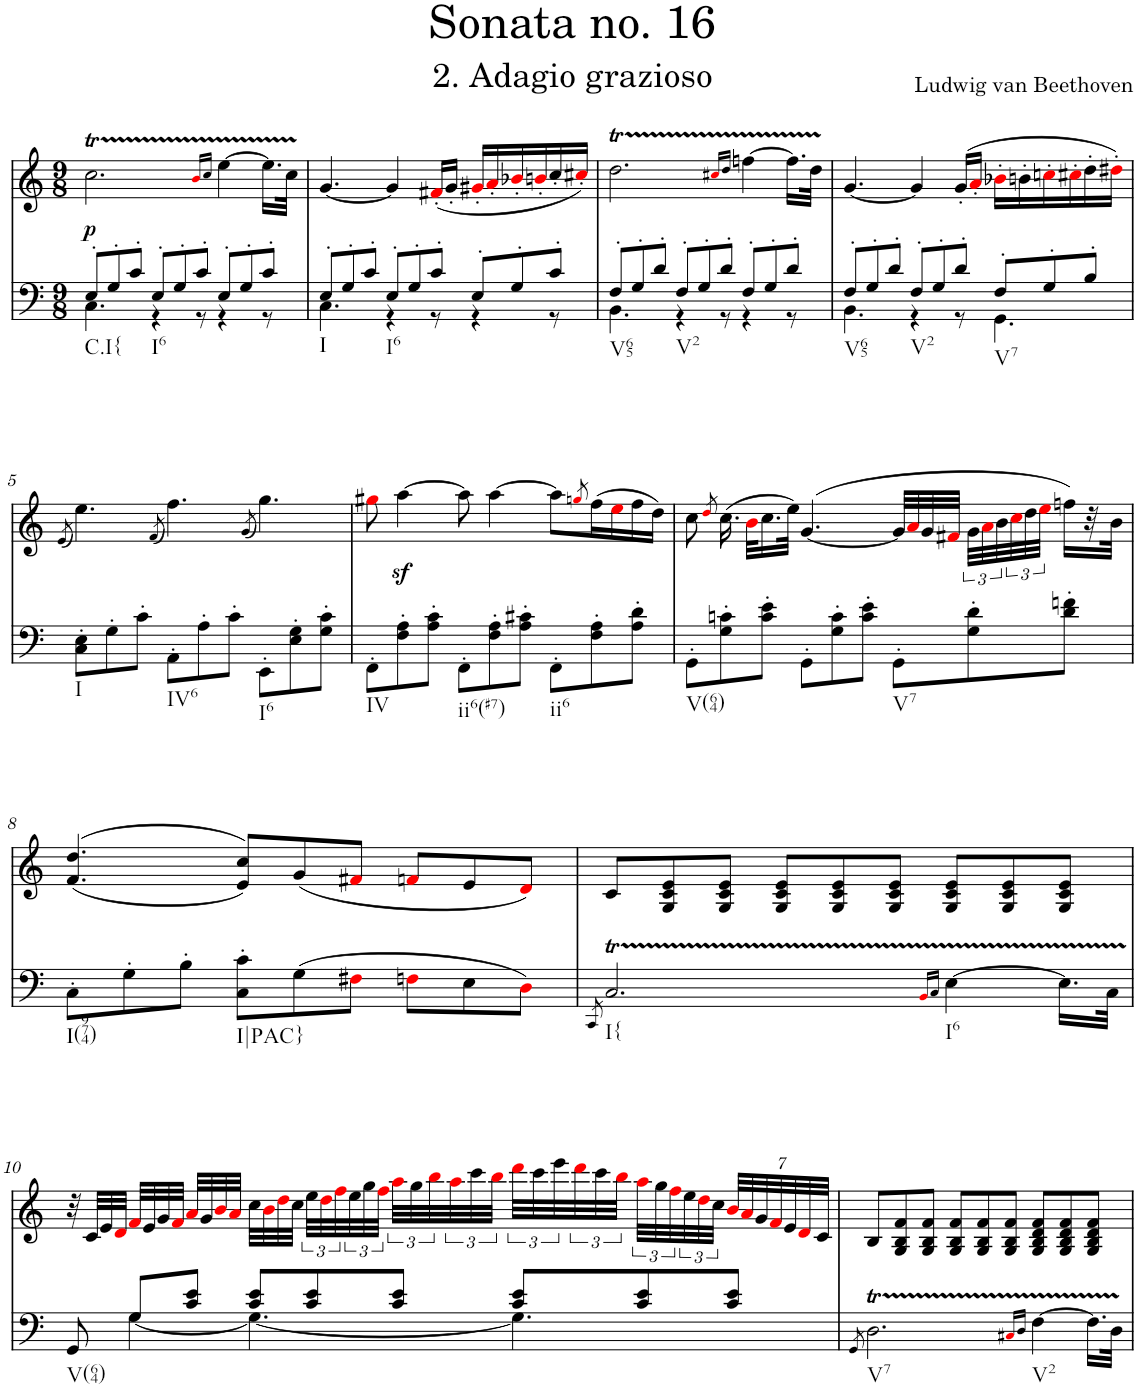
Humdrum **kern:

**kern	**kern	**text	**dynam
*part2	*part1	*part1	*part1
*staff2	*staff1	*staff1	*staff1
*I"Piano	*I"Piano	*	*
*I'Pno	*I'Pno	*	*
*clefF4	*clefG2	*	*
*k[]	*k[]	*	*
*M9/8	*M9/8	*	*
=1	=1	=1	=1
*^	*	*	*
!LO:TX:b:t=C.I{	!	!	!	!
!	!	!	!LO:LY:b	!LO:DY:b
8E'/L	4.C\	2.ccT\	p	p
8G'/	.	.	.	.
8c'/J	.	.	.	.
!LO:TX:b:t=I6	!	!	!	!
8E'/L	4r	.	.	.
8G'/	.	.	.	.
8c'/J	8r	.	.	.
.	.	16qbi/LL	.	.
.	.	16qcc/JJ	.	.
8E'/L	4r	[4ee\	.	.
8G'/	.	.	.	.
8c'/J	8r	16.ee\LL]	.	.
.	.	32ccTTT\JJk	.	.
=2	=2	=2	=2	=2
!LO:TX:b:t=I	!	!	!	!
8E'/L	4.C\	[4.g/	.	.
8G'/	.	.	.	.
8c'/J	.	.	.	.
!LO:TX:b:t=I6	!	!	!	!
8E'/L	4r	4g/]	.	.
8G'/	.	.	.	.
8c'/J	8r	(16f#X'i/LL	.	.
.	.	16g'/JJ	.	.
8E'/L	4r	16g#X'i/LL	.	.
.	.	16a'i/	.	.
8G'/	.	16b-X'i/	.	.
.	.	16bn'i/	.	.
8c'/J	8r	16cc'/	.	.
.	.	16cc#X'i/JJ)	.	.
=3	=3	=3	=3	=3
!LO:TX:b:t=V65	!	!	!	!
8F'/L	4.BB\	2.ddT\	.	.
8G'/	.	.	.	.
8d'/J	.	.	.	.
!LO:TX:b:t=V2	!	!	!	!
8F'/L	4r	.	.	.
8G'/	.	.	.	.
8d'/J	8r	.	.	.
.	.	16qcc#Xi/LL	.	.
.	.	16qdd/JJ	.	.
8F'/L	4r	[4ffn\	.	.
8G'/	.	.	.	.
8d'/J	8r	16.ff\LL]	.	.
.	.	32ddTTT\JJk	.	.
=4	=4	=4	=4	=4
!LO:TX:b:t=V65	!	!	!	!
8F'/L	4.BB\	[4.g/	.	.
8G'/	.	.	.	.
8d'/J	.	.	.	.
!LO:TX:b:t=V2	!	!	!	!
8F'/L	4r	4g/]	.	.
8G'/	.	.	.	.
8d'/J	8r	(16g'/LL	.	.
.	.	16a'i/JJ	.	.
!LO:TX:b:t=V7	!	!	!	!
8F'/L	4.GG\	16b-X'i\LL	.	.
.	.	16bn'\	.	.
8G'/	.	16ccn'i\	.	.
.	.	16cc#X'i\	.	.
8B'/J	.	16dd'\	.	.
.	.	16dd#X'i\JJ)	.	.
*v	*v	*	*	*
!!LO:LB:g=z
=5	=5	=5	=5
.	(8qe/	.	.
!LO:TX:b:t=I	!	!	!
!	!	!LO:LY:b	!
8C\' 8E\'L	4.ee\)	<	.
8G'\	.	.	.
8c'\J	.	.	.
.	(8qf/	.	.
!LO:TX:b:t=IV6	!	!	!
8AA'\L	4.ff\)	.	.
8A'\	.	.	.
8c'\J	.	.	.
.	(8qg/	.	.
!LO:TX:b:t=I6	!	!	!
8EE'\L	4.gg\)	.	.
8E\' 8G\'	.	.	.
8G\' 8c\'J	.	.	.
=6	=6	=6	=6
!LO:TX:b:t=IV	!	!	!
8FF'\L	8gg#Xi\	.	.
!	!	!LO:LY:b	!
8F\' 8A\'	[4aaz<\	sf	.
8A\' 8c\'J	.	.	.
!LO:TX:b:t=ii6(#7)	!	!	!
8FF'\L	8aa\]	.	.
!	!	!LO:LY:b	!
8F\' 8A\'	[4aa\	sf	.
8A\' 8c#X\'J	.	.	.
!LO:TX:b:t=ii6	!	!	!
!	!	!LO:LY:b	!
8FF'\L	8aa\L]	>	.
.	8qggni/	.	.
8F\' 8A\'	(16ff\L	.	.
.	16eei\	.	.
8A\' 8d\'J	16ff\	.	.
!	!	!LO:LY:b	!
.	16dd\JJ)	]	.
=7	=7	=7	=7
!LO:TX:b:t=V(64)	!	!	!
!	!	!LO:LY:b	!
8GG'\L	8cc\	p	.
.	8qddi/	.	.
8G\' 8cn\'	(16.cc\	.	.
.	32bi\KLL	.	.
8c\' 8e\'J	16.cc\	.	.
.	32ee\JJk)	.	.
8GG'\L	(>[4.g/	.	.
8G\' 8c\'	.	.	.
8c\' 8e\'J	.	.	.
!LO:TX:b:t=V7	!	!	!
8GG'\L	32g/LLL]	.	.
.	32ai/	.	.
.	32g/	.	.
.	32f#Xi/JJJ	.	.
8G\' 8d\'	48g\LLL	.	.
.	48ai\	.	.
.	48b\	.	.
.	48cci\	.	.
.	48dd\	.	.
.	48eei\JJJ	.	.
8d\' 8fn\'J	16ffn\LL)	.	.
.	32r	.	.
.	32b\JJJ	.	.
!!LO:LB:g=z
=8	=8	=8	=8
!LO:TX:b:t=I(974)	!	!	!
8C'\L	((>4.f/ 4.dd/	.	.
8G'\	.	.	.
8B'\J	.	.	.
!LO:TX:b:t=I|PAC}	!	!	!
8C\' 8c\'L	8e/ 8cc/L))	.	.
(8G\	(8g/	.	.
8F#Xi\J	8f#Xi/J	.	.
8Fni\L	8fni/L	.	.
8E\	8e/	.	.
8Di\J)	8di/J)	.	.
=9	=9	=9	=9
8qCC/	.	.	.
!LO:TX:b:t=I{	!	!	!
2.CT/	8c/L	.	.
.	8G/ 8c/ 8e/	.	.
.	8G/ 8c/ 8e/J	.	.
.	8G/ 8c/ 8e/L	.	.
.	8G/ 8c/ 8e/	.	.
.	8G/ 8c/ 8e/J	.	.
16qBBi/LL	.	.	.
16qC/JJ	.	.	.
!LO:TX:b:t=I6	!	!	!
[4E\	8G/ 8c/ 8e/L	.	.
.	8G/ 8c/ 8e/	.	.
16.E\LL]	8G/ 8c/ 8e/J	.	.
32CTTT\JJk	.	.	.
!!LO:LB:g=z
=10	=10	=10	=10
*^	*	*	*
!LO:TX:b:t=V(64)	!	!	!	!
8GG/	8ryy	32r	.	.
.	.	32c/LLL	.	.
.	.	32e/	.	.
.	.	32di/JJJ	.	.
8G/L	[4G\	32fi/LLL	.	.
.	.	32e/	.	.
.	.	32g/	.	.
.	.	32fi/JJJ	.	.
8c/ 8e/J	.	32ai/LLL	.	.
.	.	32g/	.	.
.	.	32bi/	.	.
.	.	32ai/JJJ	.	.
8c/ 8e/L	4.G\_	32cc\LLL	.	.
.	.	32bi\	.	.
.	.	32ddi\	.	.
.	.	32cc\JJJ	.	.
8c/ 8e/	.	48ee\LLL	.	.
.	.	48ddi\	.	.
.	.	48ffi\	.	.
.	.	48ee\	.	.
.	.	48gg\	.	.
.	.	48ffi\JJJ	.	.
8c/ 8e/J	.	48aai\LLL	.	.
.	.	48gg\	.	.
.	.	48bbi\	.	.
.	.	48aai\	.	.
.	.	48ccc\	.	.
.	.	48bbi\JJJ	.	.
8c/ 8e/L	4.G\]	48dddi\LLL	.	.
.	.	48ccc\	.	.
.	.	48eee\	.	.
.	.	48dddi\	.	.
.	.	48ccc\	.	.
.	.	48bbi\JJJ	.	.
8c/ 8e/	.	48aai\LLL	.	.
.	.	48gg\	.	.
.	.	48ffi\	.	.
.	.	48ee\	.	.
.	.	48ddi\	.	.
.	.	48cc\JJJ	.	.
*	*	*Xbrackettup	*	*
8c/ 8e/J	.	56bi/LLL	.	.
.	.	56ai/	.	.
.	.	4480ryy	.	.
.	.	56g/	.	.
.	.	56fi/	.	.
.	.	56e/	.	.
.	.	56di/	.	.
.	.	[960%17c/JJJ	.	.
13440ryy	13440ryy	.	.	.
*v	*v	*	*	*
=11	=11	=11	=11
8qGG/	.	.	.
!LO:TX:b:t=V7	!	!	!
2.DT\	8B/L	.	.
.	6720c/]	.	.
.	8G/ 8B/ 8f/	.	.
.	8G/ 8B/ 8f/J	.	.
.	8G/ 8B/ 8f/L	.	.
.	8G/ 8B/ 8f/	.	.
.	8G/ 8B/ 8f/J	.	.
16qC#Xi/LL	.	.	.
16qD/JJ	.	.	.
!LO:TX:b:t=V2	!	!	!
[4F\	.	.	.
.	8G/ 8B/ 8d/ 8f/L	.	.
.	8G/ 8B/ 8d/ 8f/	.	.
16.F\LL]	.	.	.
.	8G/ 8B/ 8d/ 8f/J	.	.
32DTTT\JJk	.	.	.
6720ryy	.	.	.
=	=	=	=
*-	*-	*-	*-
